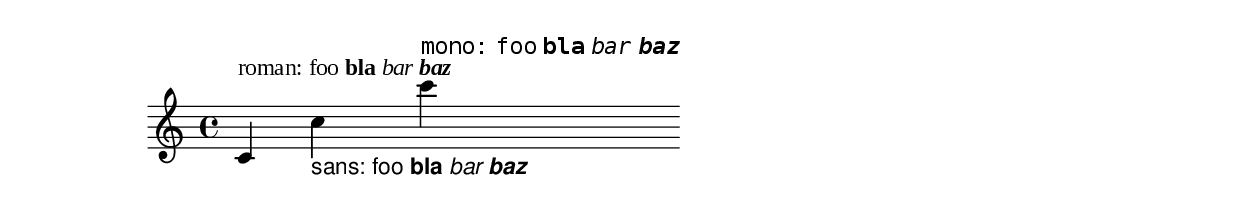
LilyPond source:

\header {

  texidoc = "The default font families for text can be
  overridden with @code{make-pango-font-tree}"

}

\version "2.6.0"

\paper  {
  % change for other default global staff size. 
  myStaffSize = #20
  
  #(define fonts
    (make-pango-font-tree "Times New Roman"
                          "Nimbus Sans"
                          "Luxi Mono"

;;     "Helvetica"
;;     "Courier"

     (/ myStaffSize 20)))
}

\relative {

  c'^\markup { roman: foo \bold bla \italic bar \italic \bold baz }
  c'_\markup {
    \override #'(font-family . sans)
    {
      sans: foo \bold bla \italic bar \italic \bold baz
    }
  }
  c'^\markup {
    \override #'(font-family . typewriter)
    {
      mono: foo \bold bla \italic bar \italic \bold baz
    }
  }
}  
